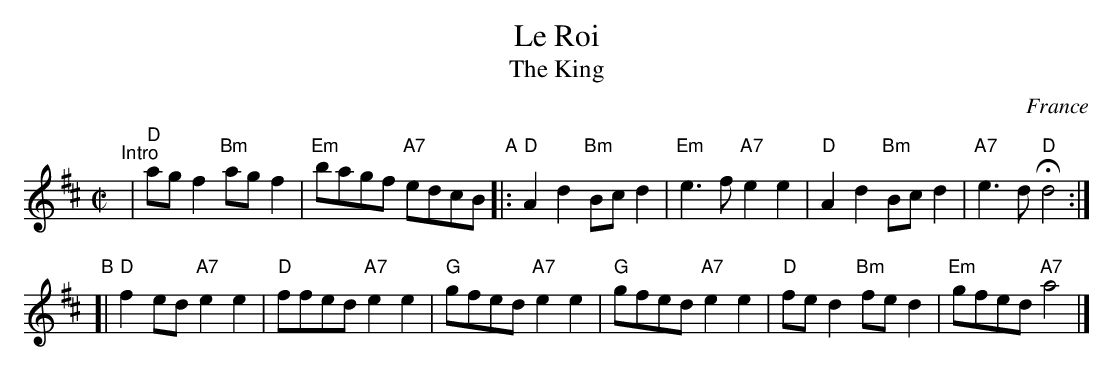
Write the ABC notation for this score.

X:1
T: Le Roi
T: The King
O: France
M: C|
L: 1/8
K: D
"^Intro"\
| "D"agf2 "Bm"agf2 | "Em"bagf "A7"edcB \
"A"\
|: "D"A2d2 "Bm"Bcd2 | "Em"e3f "A7"e2e2 | "D"A2d2 "Bm"Bcd2 | "A7"e3d "D"Hd4 :|
"B"\
[| "D"f2ed "A7"e2e2 | "D"ffed "A7"e2e2 | "G"gfed "A7"e2e2 | "G"gfed "A7"e2e2 | "D"fed2 "Bm"fed2 | "Em"gfed "A7"a4 |]
